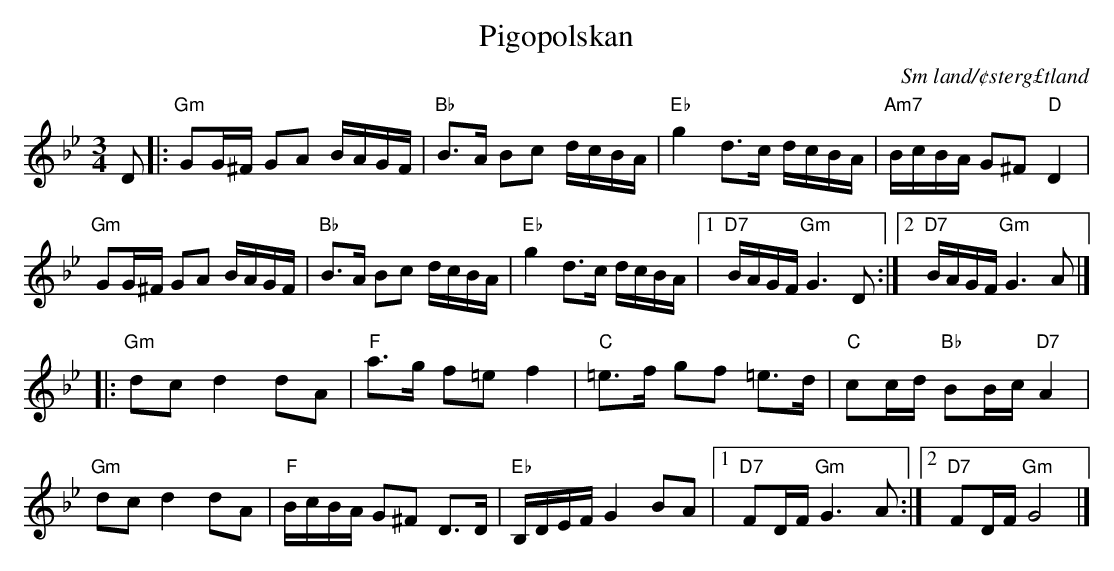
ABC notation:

X:1
T:Pigopolskan
O:Sm land/¢sterg£tland
M:3/4
L:1/8
K:Gm
D|:"Gm" GG/2^F/2 GA B/2A/2G/2F/2|"Bb" B3/2A/2 Bc d/2c/2B/2A/2|"Eb" g2 d3/2c/2 d/2c/2B/2A/2|"Am7" B/2c/2B/2A/2 G^F "D" D2|
"Gm" GG/2^F/2 GA B/2A/2G/2F/2|"Bb" B3/2A/2 Bc d/2c/2B/2A/2|"Eb" g2 d3/2c/2 d/2c/2B/2A/2|[1 "D7" B/2A/2G/2F/2 "Gm" G3 D:|[2 "D7" B/2A/2G/2F/2 "Gm" G3 A|]
|:"Gm" dc d2 dA|"F" a3/2g/2 f=e f2|"C" =e3/2f/2 gf =e3/2d/2|"C" cc/2d/2 "Bb" BB/2c/2 "D7" A2|
"Gm" dc d2 dA|"F" B/2c/2B/2A/2 G^F D3/2D/2|"Eb" B,/2D/2E/2F/2 G2 BA|[1 "D7" FD/2F/2 "Gm" G3 A:|[2 "D7" FD/2F/2 "Gm" G4|]
